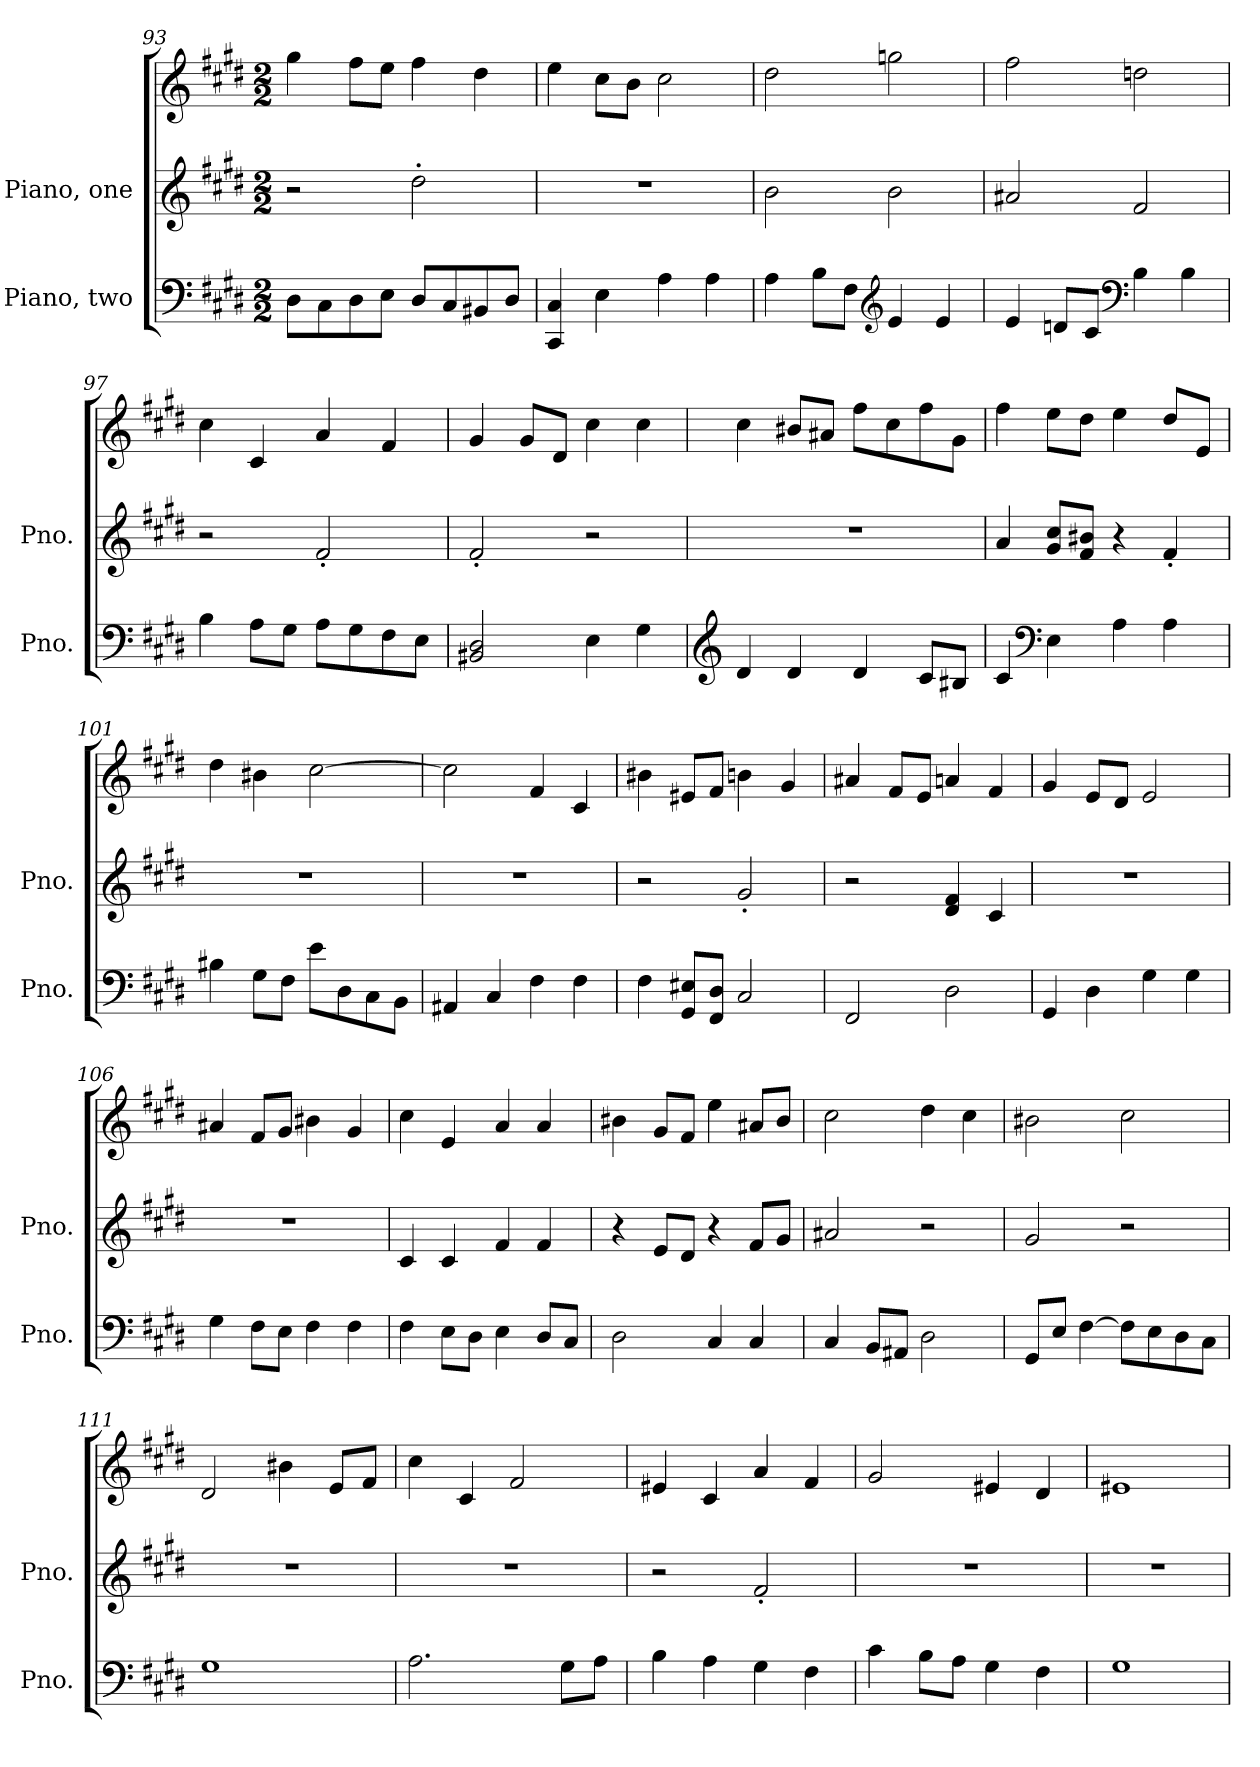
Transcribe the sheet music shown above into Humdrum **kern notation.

**kern	**kern	**kern
*part2	*part1	*part1
*staff3	*staff2	*staff1
*I"Piano, two	*I"Piano, one	*
*I'Pno.	*I'Pno.	*
*clefF4	*clefG2	*clefG2
*k[f#c#g#d#]	*k[f#c#g#d#]	*k[f#c#g#d#]
*M2/2	*M2/2	*M2/2
=93	=93	=93
8D#\L	2r	4gg#\
8C#\	.	.
8D#\	.	8ff#\L
8E\J	.	8ee\J
8D#/L	2dd#'\	4ff#\
8C#/	.	.
8BB#X/	.	4dd#\
8D#/J	.	.
!!LO:PB:g=z
=94	=94	=94
4CC#/ 4C#/	1r	4ee\
4E\	.	8cc#\L
.	.	8b\J
4A\	.	2cc#\
4A\	.	.
=95	=95	=95
4A\	2b\	2dd#\
8B\L	.	.
8F#\J	.	.
*clefG2	*	*
4e/	2b\	2ggn\
4e/	.	.
=96	=96	=96
4e/	2a#X/	2ff#\
8dn/L	.	.
8c#/J	.	.
*clefF4	*	*
4B\	2f#/	2ddn\
4B\	.	.
=97	=97	=97
4B\	2r	4cc#\
8A\L	.	4c#/
8G#\J	.	.
8A\L	2f#'/	4a/
8G#\	.	.
8F#\	.	4f#/
8E\J	.	.
=98	=98	=98
2BB#X/ 2D#/	2f#'/	4g#/
.	.	8g#/L
.	.	8d#/J
4E\	2r	4cc#\
4G#\	.	4cc#\
!!LO:LB:g=z
=99	=99	=99
*clefG2	*	*
4d#/	1r	4cc#\
4d#/	.	8b#X/L
.	.	8a#X/J
4d#/	.	8ff#\L
.	.	8cc#\
8c#/L	.	8ff#\
8B#X/J	.	8g#\J
=100	=100	=100
4c#/	4a/	4ff#\
*clefF4	*	*
4E\	8g#/ 8cc#/L	8ee\L
.	8f#/ 8b#X/J	8dd#\J
4A\	4r	4ee\
4A\	4f#'/	8dd#/L
.	.	8e/J
=101	=101	=101
4B#X\	1r	4dd#\
8G#\L	.	4b#X\
8F#\J	.	.
8e\L	.	[2cc#\
8D#\	.	.
8C#\	.	.
8BB\J	.	.
=102	=102	=102
4AA#X/	1r	2cc#\]
4C#/	.	.
4F#\	.	4f#/
4F#\	.	4c#/
=103	=103	=103
4F#\	2r	4b#X\
8GG#/ 8E#X/L	.	8e#X/L
8FF#/ 8D#/J	.	8f#/J
2C#/	2g#'/	4bn\
.	.	4g#/
!!LO:LB:g=z
=104	=104	=104
2FF#/	2r	4a#X/
.	.	8f#/L
.	.	8e/J
2D#\	4d#/ 4f#/	4an/
.	4c#/	4f#/
=105	=105	=105
4GG#/	1r	4g#/
4D#\	.	8e/L
.	.	8d#/J
4G#\	.	2e/
4G#\	.	.
=106	=106	=106
4G#\	1r	4a#X/
8F#\L	.	8f#/L
8E\J	.	8g#/J
4F#\	.	4b#X\
4F#\	.	4g#/
=107	=107	=107
4F#\	4c#/	4cc#\
8E\L	4c#/	4e/
8D#\J	.	.
4E\	4f#/	4a/
8D#/L	4f#/	4a/
8C#/J	.	.
=108	=108	=108
2D#\	4r	4b#X\
.	8e/L	8g#/L
.	8d#/J	8f#/J
4C#/	4r	4ee\
4C#/	8f#/L	8a#X/L
.	8g#/J	8b#/J
!!LO:LB:g=z
=109	=109	=109
4C#/	2a#X/	2cc#\
8BB/L	.	.
8AA#X/J	.	.
2D#\	2r	4dd#\
.	.	4cc#\
=110	=110	=110
8GG#/L	2g#/	2b#X\
8E/J	.	.
[4F#\	.	.
8F#\L]	2r	2cc#\
8E\	.	.
8D#\	.	.
8C#\J	.	.
=111	=111	=111
1G#	1r	2d#/
.	.	4b#X\
.	.	8e/L
.	.	8f#/J
=112	=112	=112
2.A\	1r	4cc#\
.	.	4c#/
.	.	2f#/
8G#\L	.	.
8A\J	.	.
=113	=113	=113
4B\	2r	4e#X/
4A\	.	4c#/
4G#\	2f#'/	4a/
4F#\	.	4f#/
=114	=114	=114
4c#\	1r	2g#/
8B\L	.	.
8A\J	.	.
4G#\	.	4e#X/
4F#\	.	4d#/
=115	=115	=115
1G#	1r	1e#X
=	=	=
*-	*-	*-
